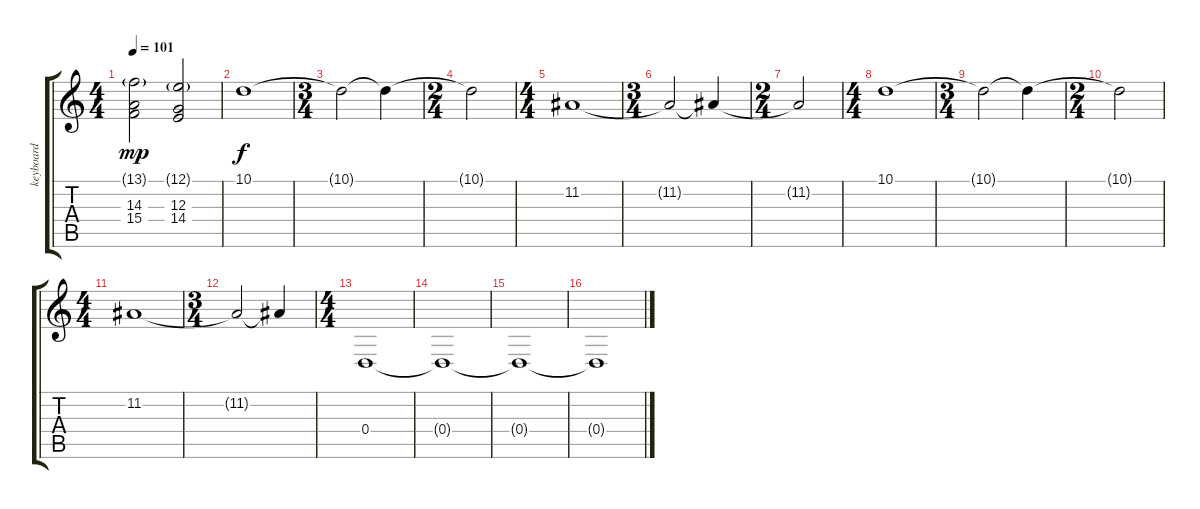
\track ("keyboard" "keyboard") {instrument stringensemble1}
\staff {score tabs}
\tuning (E4 B3 G3 D3 A2 E2) {hide}
\ts (4 4)
\tempo 101
\clef g2
\ks c
(13.1{g} 14.3 15.4).2{dy mp} (12.1{g} 12.3 14.4).2 |
10.1.1{dy f} |
\ts (3 4)
10.1{t}.2 10.1{t}.4 |
\ts (2 4)
10.1{t}.2 |
\ts (4 4)
11.2.1 |
\ts (3 4)
11.2{t}.2 11.2{t}.4 |
\ts (2 4)
11.2{t}.2 |
\ts (4 4)
10.1.1 |
\ts (3 4)
10.1{t}.2 10.1{t}.4 |
\ts (2 4)
10.1{t}.2 |
\ts (4 4)
11.2.1 |
\ts (3 4)
11.2{t}.2 11.2{t}.4 |
\ts (4 4)
0.4.1{instrument choiraahs} |
0.4{t}.1 |
0.4{t}.1 |
0.4{t}.1
